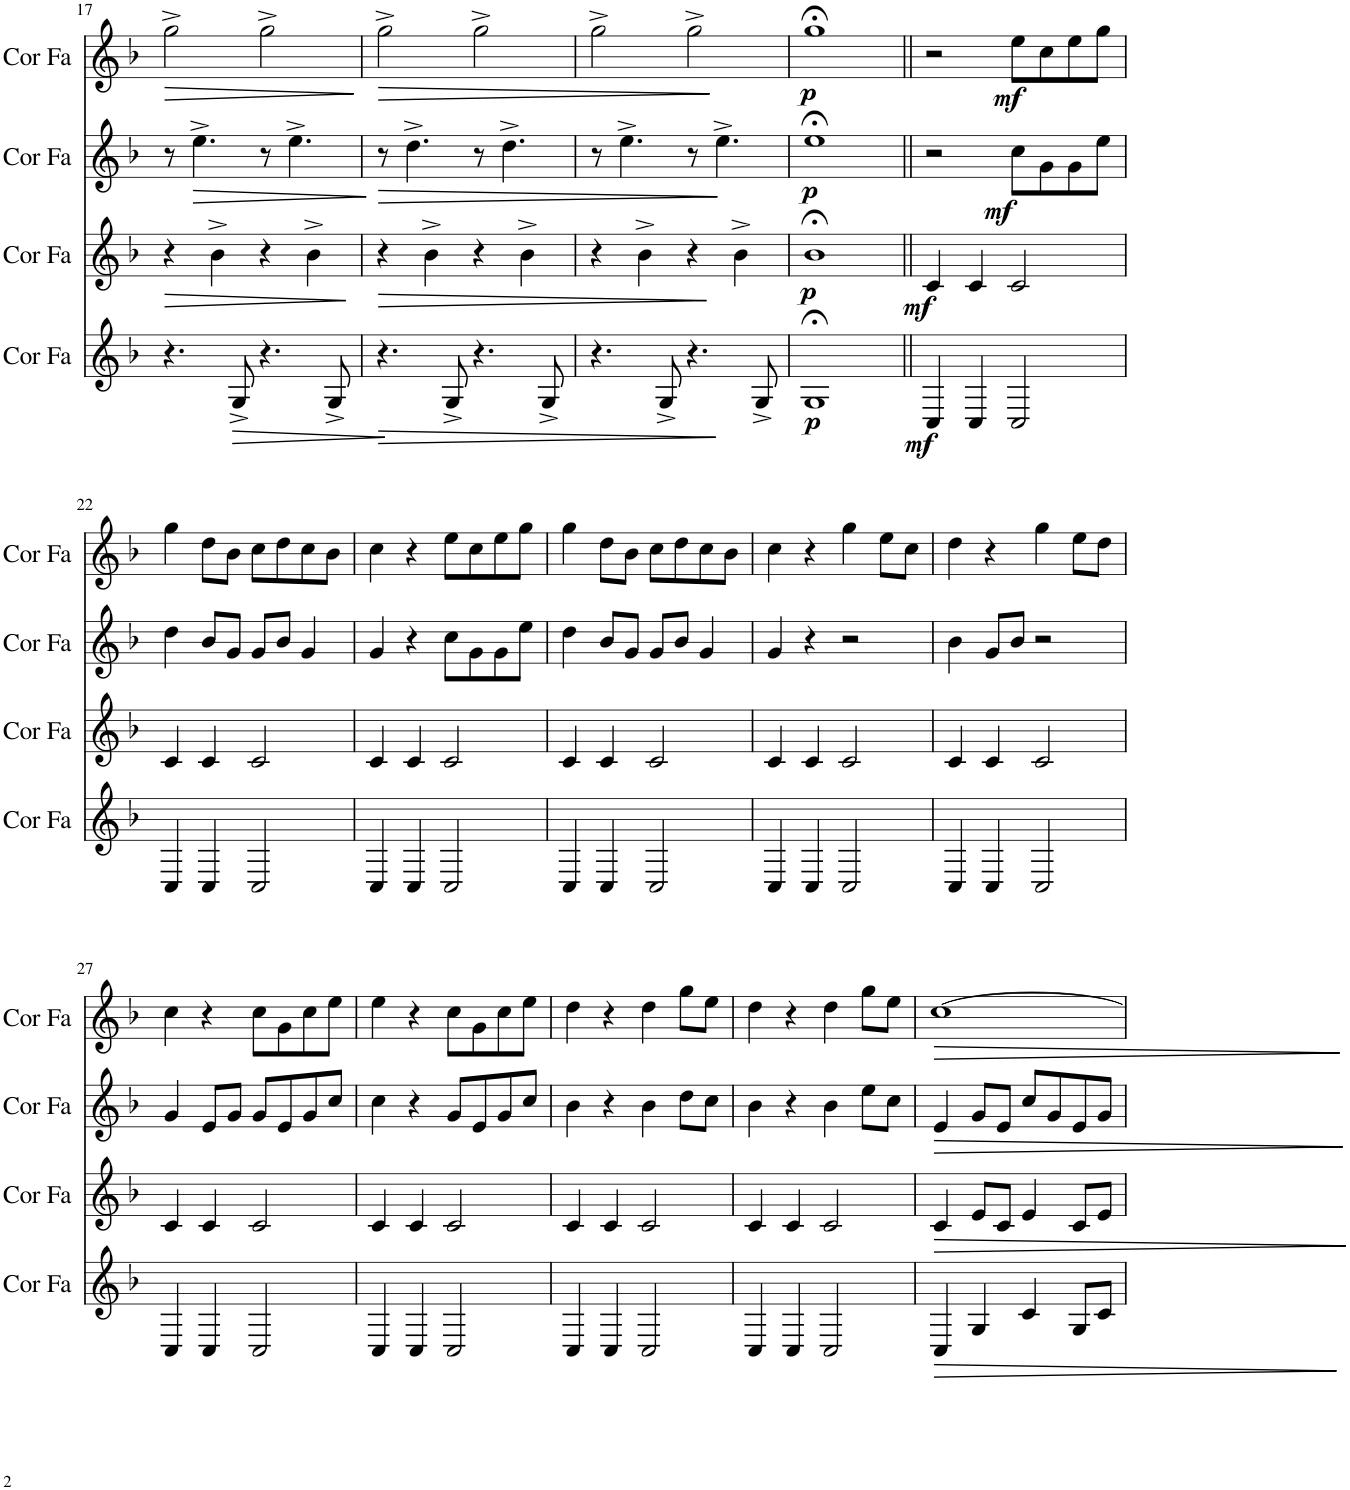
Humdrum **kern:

**kern	**dynam	**kern	**dynam	**kern	**dynam	**kern	**dynam
*part4	*part4	*part3	*part3	*part2	*part2	*part1	*part1
*staff4	*staff4	*staff3	*staff3	*staff2	*staff2	*staff1	*staff1
*I"Cor en Fa	*	*I"Cor en Fa	*	*I"Cor en Fa	*	*I"Cor en Fa	*
*I'Cor Fa	*	*I'Cor Fa	*	*I'Cor Fa	*	*I'Cor Fa	*
!!LO:PB:g=z
*clefG2	*	*clefG2	*	*clefG2	*	*clefG2	*
*Trd4c7	*	*Trd4c7	*	*Trd4c7	*	*Trd4c7	*
*k[b-]	*	*k[b-]	*	*k[b-]	*	*k[b-]	*
*M4/4	*	*M4/4	*	*M4/4	*	*M4/4	*
=17	=17	=17	=17	=17	=17	=17	=17
!	!	!	!LO:HP:b	!	!	!	!LO:HP:b
4.r	.	4r	>	8r	.	2gg^\	>
!	!	!	!	!	!LO:HP:b	!	!
.	.	.	.	4.ee^\	>	.	.
.	.	4b-^\	.	.	.	.	.
!	!LO:HP:b	!	!	!	!	!	!
8G^/	>	.	.	.	.	.	.
4.r	.	4r	.	8r	.	2gg^\	.
.	.	.	.	4.ee^\	.	.	.
.	.	4b-^\	.	.	.	.	.
8G^/	.	.	.	.	.	.	.
.	]	.	]	.	]	.	]
=18	=18	=18	=18	=18	=18	=18	=18
!	!LO:HP:b	!	!LO:HP:b	!	!LO:HP:b	!	!LO:HP:b
4.r	>	4r	>	8r	>	2gg^\	>
.	.	.	.	4.dd^\	.	.	.
.	.	4b-^\	.	.	.	.	.
8G^/	.	.	.	.	.	.	.
4.r	.	4r	.	8r	.	2gg^\	.
.	.	.	.	4.dd^\	.	.	.
.	.	4b-^\	.	.	.	.	.
8G^/	.	.	.	.	.	.	.
.	]	.	]	.	]	.	]
=19	=19	=19	=19	=19	=19	=19	=19
4.r	.	4r	.	8r	.	2gg^\	.
.	.	.	.	4.ee^\	.	.	.
.	.	4b-^\	.	.	.	.	.
8G^/	.	.	.	.	.	.	.
4.r	.	4r	.	8r	.	2gg^\	.
.	.	.	.	4.ee^\	.	.	.
.	.	4b-^\	.	.	.	.	.
8G^/	.	.	.	.	.	.	.
=20	=20	=20	=20	=20	=20	=20	=20
!	!LO:DY:b	!	!LO:DY:b	!	!LO:DY:b	!	!LO:DY:b
1G;<	p	1b-;<	p	1ee;<	p	1gg;<	p
=21||	=21||	=21||	=21||	=21||	=21||	=21||	=21||
!	!LO:DY:b	!	!LO:DY:b	!	!	!	!
4C/	mf	4c/	mf	2r	.	2r	.
4C/	.	4c/	.	.	.	.	.
!	!	!	!	!	!LO:DY:b	!	!LO:DY:b
2C/	.	2c/	.	8cc\L	mf	8ee\L	mf
.	.	.	.	8g\	.	8cc\	.
.	.	.	.	8g\	.	8ee\	.
.	.	.	.	8ee\J	.	8gg\J	.
!!LO:LB:g=z
=22	=22	=22	=22	=22	=22	=22	=22
4C/	.	4c/	.	4dd\	.	4gg\	.
4C/	.	4c/	.	8b-/L	.	8dd\L	.
.	.	.	.	8g/J	.	8b-\J	.
2C/	.	2c/	.	8g/L	.	8cc\L	.
.	.	.	.	8b-/J	.	8dd\	.
.	.	.	.	4g/	.	8cc\	.
.	.	.	.	.	.	8b-\J	.
=23	=23	=23	=23	=23	=23	=23	=23
4C/	.	4c/	.	4g/	.	4cc\	.
4C/	.	4c/	.	4r	.	4r	.
2C/	.	2c/	.	8cc\L	.	8ee\L	.
.	.	.	.	8g\	.	8cc\	.
.	.	.	.	8g\	.	8ee\	.
.	.	.	.	8ee\J	.	8gg\J	.
=24	=24	=24	=24	=24	=24	=24	=24
4C/	.	4c/	.	4dd\	.	4gg\	.
4C/	.	4c/	.	8b-/L	.	8dd\L	.
.	.	.	.	8g/J	.	8b-\J	.
2C/	.	2c/	.	8g/L	.	8cc\L	.
.	.	.	.	8b-/J	.	8dd\	.
.	.	.	.	4g/	.	8cc\	.
.	.	.	.	.	.	8b-\J	.
=25	=25	=25	=25	=25	=25	=25	=25
4C/	.	4c/	.	4g/	.	4cc\	.
4C/	.	4c/	.	4r	.	4r	.
2C/	.	2c/	.	2r	.	4gg\	.
.	.	.	.	.	.	8ee\L	.
.	.	.	.	.	.	8cc\J	.
=26	=26	=26	=26	=26	=26	=26	=26
4C/	.	4c/	.	4b-\	.	4dd\	.
4C/	.	4c/	.	8g/L	.	4r	.
.	.	.	.	8b-/J	.	.	.
2C/	.	2c/	.	2r	.	4gg\	.
.	.	.	.	.	.	8ee\L	.
.	.	.	.	.	.	8dd\J	.
!!LO:LB:g=z
=27	=27	=27	=27	=27	=27	=27	=27
4C/	.	4c/	.	4g/	.	4cc\	.
4C/	.	4c/	.	8e/L	.	4r	.
.	.	.	.	8g/J	.	.	.
2C/	.	2c/	.	8g/L	.	8cc\L	.
.	.	.	.	8e/	.	8g\	.
.	.	.	.	8g/	.	8cc\	.
.	.	.	.	8cc/J	.	8ee\J	.
=28	=28	=28	=28	=28	=28	=28	=28
4C/	.	4c/	.	4cc\	.	4ee\	.
4C/	.	4c/	.	4r	.	4r	.
2C/	.	2c/	.	8g/L	.	8cc\L	.
.	.	.	.	8e/	.	8g\	.
.	.	.	.	8g/	.	8cc\	.
.	.	.	.	8cc/J	.	8ee\J	.
=29	=29	=29	=29	=29	=29	=29	=29
4C/	.	4c/	.	4b-\	.	4dd\	.
4C/	.	4c/	.	4r	.	4r	.
2C/	.	2c/	.	4b-\	.	4dd\	.
.	.	.	.	8dd\L	.	8gg\L	.
.	.	.	.	8cc\J	.	8ee\J	.
=30	=30	=30	=30	=30	=30	=30	=30
4C/	.	4c/	.	4b-\	.	4dd\	.
4C/	.	4c/	.	4r	.	4r	.
2C/	.	2c/	.	4b-\	.	4dd\	.
.	.	.	.	8ee\L	.	8gg\L	.
.	.	.	.	8cc\J	.	8ee\J	.
=31	=31	=31	=31	=31	=31	=31	=31
!	!LO:HP:b	!	!LO:HP:b	!	!LO:HP:b	!	!LO:HP:b
4C/	>	4c/	>	4e/	>	[1cc	>
4G/	.	8e/L	.	8g/L	.	.	.
.	.	8c/J	.	8e/J	.	.	.
4c/	.	4e/	.	8cc/L	.	.	.
.	.	.	.	8g/	.	.	.
8G/L	.	8c/L	.	8e/	.	.	.
8c/J	.	8e/J	.	8g/J	.	.	.
.	]	.	]	.	]	.	]
=	=	=	=	=	=	=	=
*-	*-	*-	*-	*-	*-	*-	*-
